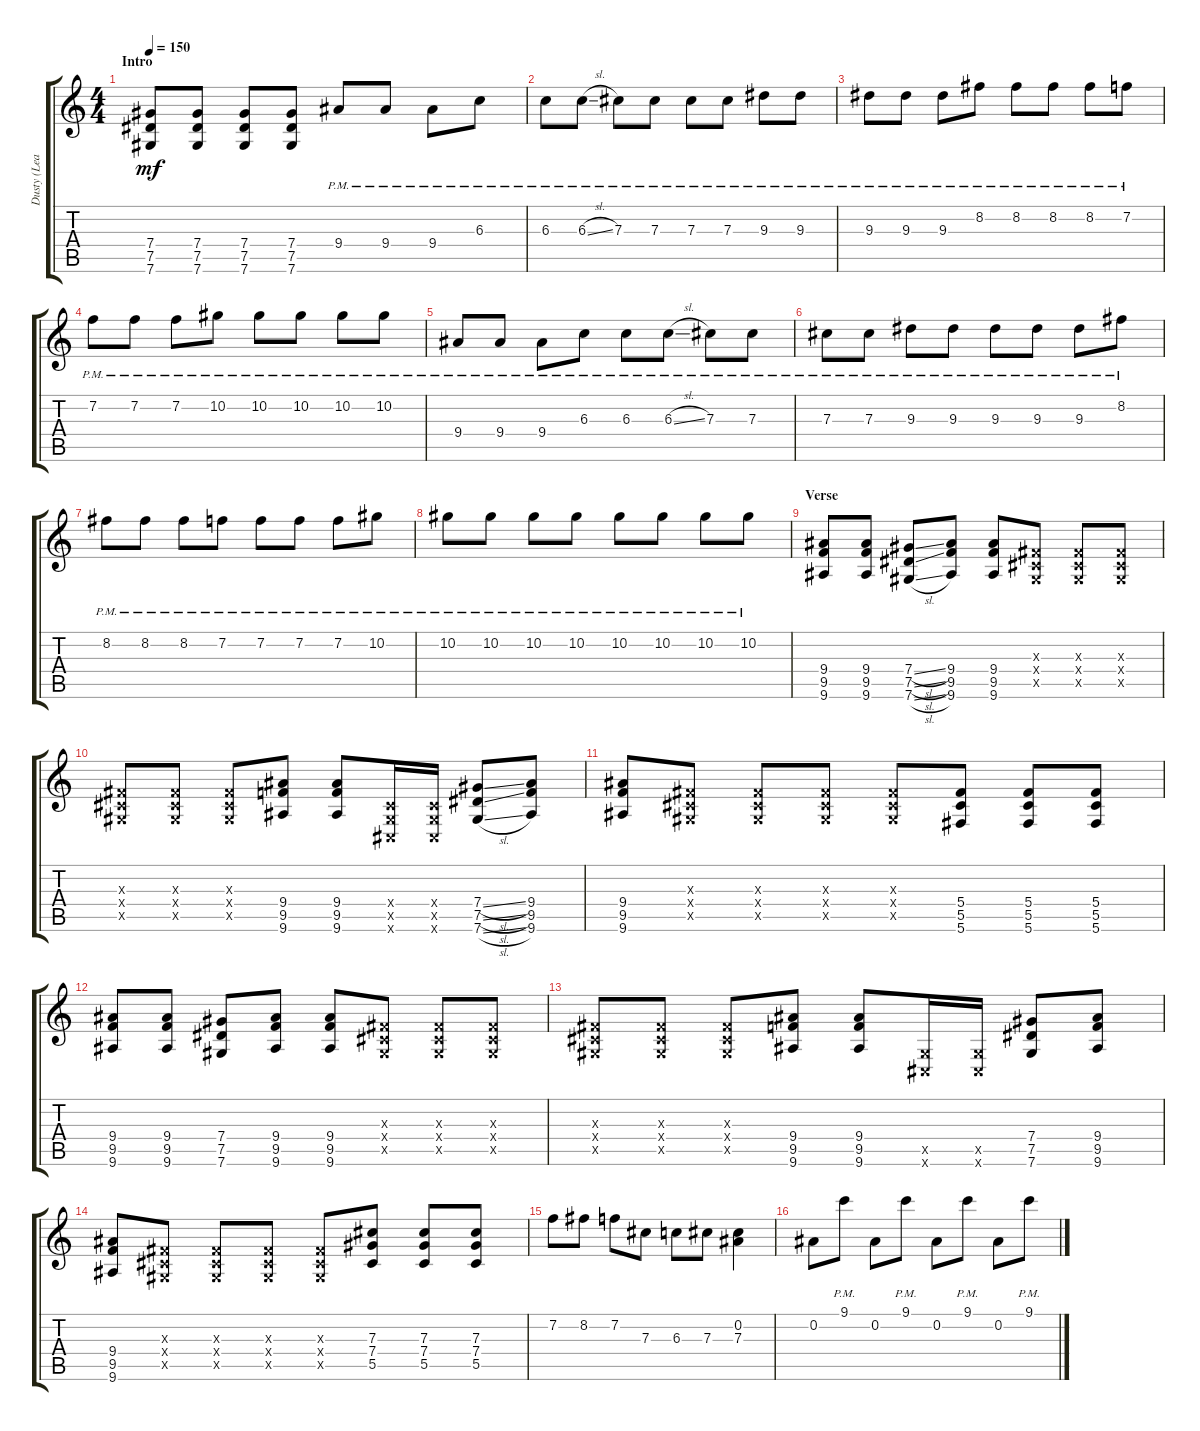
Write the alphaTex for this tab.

\track ("Dusty (Lead)" "Dusty (Lea") {instrument distortionguitar}
\staff {score tabs}
\tuning (Eb4 Bb3 Gb3 Db3 Ab2 Db2) {hide}
\ts (4 4)
\section ("" "Intro")
\tempo 150
\clef g2
\ks c
(7.4 7.5 7.6).8{dy mf instrument distortionguitar} (7.4 7.5 7.6).8 (7.4 7.5 7.6).8 (7.4 7.5 7.6).8 9.4{pm}.8 9.4{pm}.8 9.4{pm}.8 6.3{pm}.8 |
6.3{pm}.8 6.3{sl pm}.8 7.3{pm}.8 7.3{pm}.8 7.3{pm}.8 7.3{pm}.8 9.3{pm}.8 9.3{pm}.8 |
9.3{pm}.8 9.3{pm}.8 9.3{pm}.8 8.2{pm}.8 8.2{pm}.8 8.2{pm}.8 8.2{pm}.8 7.2{pm}.8 |
7.2{pm}.8 7.2{pm}.8 7.2{pm}.8 10.2{pm}.8 10.2{pm}.8 10.2{pm}.8 10.2{pm}.8 10.2{pm}.8 |
9.4{pm}.8 9.4{pm}.8 9.4{pm}.8 6.3{pm}.8 6.3{pm}.8 6.3{sl pm}.8 7.3{pm}.8 7.3{pm}.8 |
7.3{pm}.8 7.3{pm}.8 9.3{pm}.8 9.3{pm}.8 9.3{pm}.8 9.3{pm}.8 9.3{pm}.8 8.2{pm}.8 |
8.2{pm}.8 8.2{pm}.8 8.2{pm}.8 7.2{pm}.8 7.2{pm}.8 7.2{pm}.8 7.2{pm}.8 10.2{pm}.8 |
10.2{pm}.8 10.2{pm}.8 10.2{pm}.8 10.2{pm}.8 10.2{pm}.8 10.2{pm}.8 10.2{pm}.8 10.2{pm}.8 |
\section ("" "Verse")
(9.4 9.5 9.6).8 (9.4 9.5 9.6).8 (7.4{sl} 7.5{sl} 7.6{sl}).8 (9.4 9.5 9.6).8 (9.4 9.5 9.6).8 (0.3{x} 0.4{x} 0.5{x}).8 (0.3{x} 0.4{x} 0.5{x}).8 (0.3{x} 0.4{x} 0.5{x}).8 |
(0.3{x} 0.4{x} 0.5{x}).8 (0.3{x} 0.4{x} 0.5{x}).8 (0.3{x} 0.4{x} 0.5{x}).8 (9.4 9.5 9.6).8 (9.4 9.5 9.6).8 (0.4{x} 0.5{x} 0.6{x}).16 (0.4{x} 0.5{x} 0.6{x}).16 (7.4{sl} 7.5{sl} 7.6{sl}).8 (9.4 9.5 9.6).8 |
(9.4 9.5 9.6).8 (0.3{x} 0.4{x} 0.5{x}).8 (0.3{x} 0.4{x} 0.5{x}).8 (0.3{x} 0.4{x} 0.5{x}).8 (0.3{x} 0.4{x} 0.5{x}).8 (5.4 5.5 5.6).8 (5.4 5.5 5.6).8 (5.4 5.5 5.6).8 |
(9.4 9.5 9.6).8 (9.4 9.5 9.6).8 (7.4 7.5 7.6).8 (9.4 9.5 9.6).8 (9.4 9.5 9.6).8 (0.3{x} 0.4{x} 0.5{x}).8 (0.3{x} 0.4{x} 0.5{x}).8 (0.3{x} 0.4{x} 0.5{x}).8 |
(0.3{x} 0.4{x} 0.5{x}).8 (0.3{x} 0.4{x} 0.5{x}).8 (0.3{x} 0.4{x} 0.5{x}).8 (9.4 9.5 9.6).8 (9.4 9.5 9.6).8 (0.5{x} 0.6{x}).16 (0.5{x} 0.6{x}).16 (7.4 7.5 7.6).8 (9.4 9.5 9.6).8 |
(9.4 9.5 9.6).8 (0.3{x} 0.4{x} 0.5{x}).8 (0.3{x} 0.4{x} 0.5{x}).8 (0.3{x} 0.4{x} 0.5{x}).8 (0.3{x} 0.4{x} 0.5{x}).8 (7.3 7.4 5.5).8 (7.3 7.4 5.5).8 (7.3 7.4 5.5).8 |
7.2.8 8.2.8 7.2.8 7.3.8 6.3.8 7.3.8 (0.2 7.3).4 |
0.2.8 9.1{pm}.8 0.2.8 9.1{pm}.8 0.2.8 9.1{pm}.8 0.2.8 9.1{pm}.8
